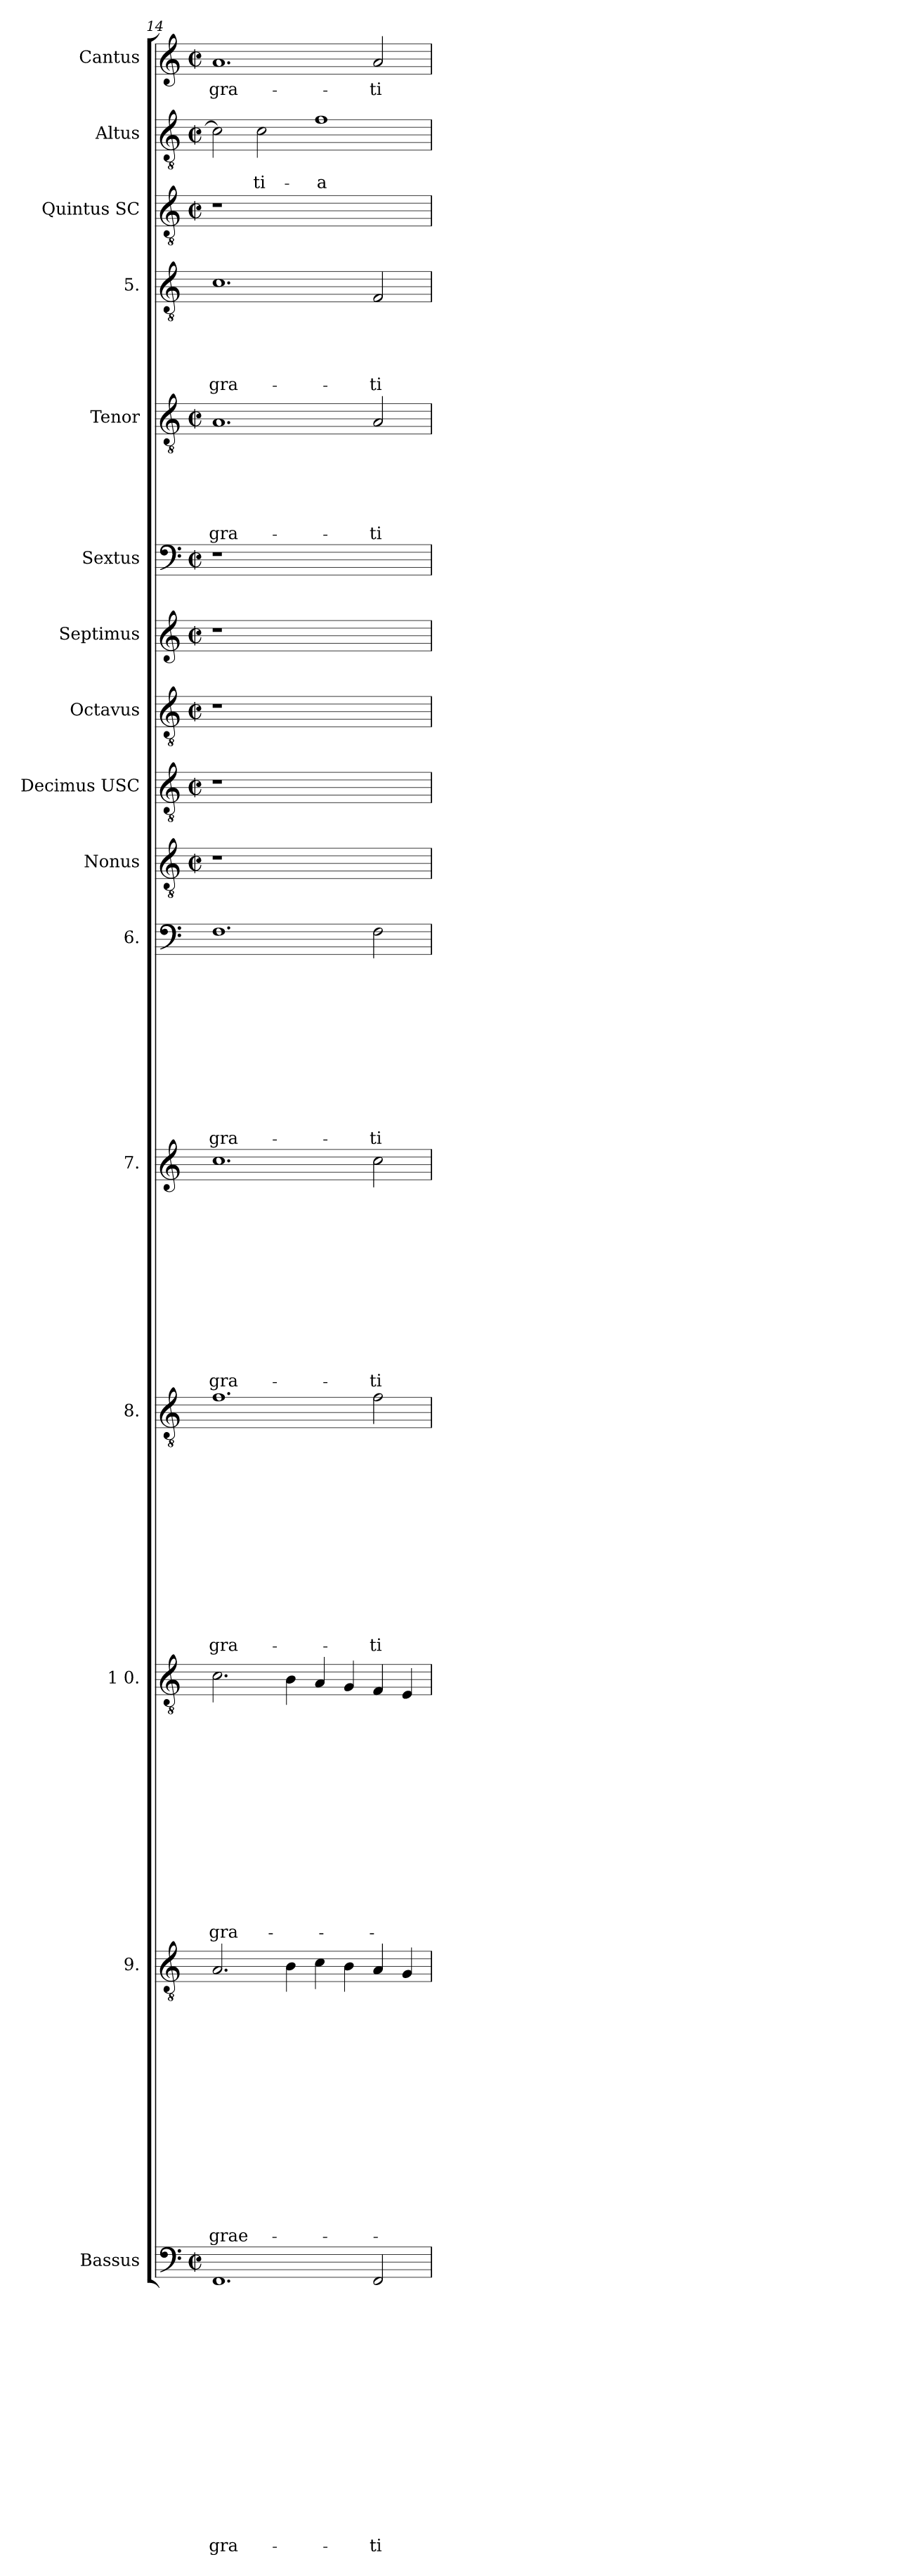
**kern	**text	**text	**text	**text	**text	**text	**text	**text	**text	**text	**text	**text	**text	**text	**text	**text	**kern	**text	**text	**text	**text	**text	**text	**text	**text	**text	**text	**text	**text	**text	**text	**text	**kern	**text	**text	**text	**text	**text	**text	**text	**text	**text	**text	**text	**text	**text	**text	**kern	**text	**text	**text	**text	**text	**text	**text	**text	**text	**text	**text	**text	**text	**kern	**text	**text	**text	**text	**text	**text	**text	**text	**text	**text	**text	**text	**kern	**text	**text	**text	**text	**text	**text	**text	**text	**text	**text	**text	**kern	**kern	**kern	**kern	**kern	**kern	**text	**text	**text	**text	**text	**text	**kern	**text	**text	**text	**text	**text	**kern	**kern	**text	**text	**kern	**text
*part16	*part16	*part16	*part16	*part16	*part16	*part16	*part16	*part16	*part16	*part16	*part16	*part16	*part16	*part16	*part16	*part16	*part15	*part15	*part15	*part15	*part15	*part15	*part15	*part15	*part15	*part15	*part15	*part15	*part15	*part15	*part15	*part15	*part14	*part14	*part14	*part14	*part14	*part14	*part14	*part14	*part14	*part14	*part14	*part14	*part14	*part14	*part14	*part13	*part13	*part13	*part13	*part13	*part13	*part13	*part13	*part13	*part13	*part13	*part13	*part13	*part13	*part12	*part12	*part12	*part12	*part12	*part12	*part12	*part12	*part12	*part12	*part12	*part12	*part12	*part11	*part11	*part11	*part11	*part11	*part11	*part11	*part11	*part11	*part11	*part11	*part11	*part10	*part9	*part8	*part7	*part6	*part5	*part5	*part5	*part5	*part5	*part5	*part5	*part4	*part4	*part4	*part4	*part4	*part4	*part3	*part2	*part2	*part2	*part1	*part1
*staff16	*staff16	*staff16	*staff16	*staff16	*staff16	*staff16	*staff16	*staff16	*staff16	*staff16	*staff16	*staff16	*staff16	*staff16	*staff16	*staff16	*staff15	*staff15	*staff15	*staff15	*staff15	*staff15	*staff15	*staff15	*staff15	*staff15	*staff15	*staff15	*staff15	*staff15	*staff15	*staff15	*staff14	*staff14	*staff14	*staff14	*staff14	*staff14	*staff14	*staff14	*staff14	*staff14	*staff14	*staff14	*staff14	*staff14	*staff14	*staff13	*staff13	*staff13	*staff13	*staff13	*staff13	*staff13	*staff13	*staff13	*staff13	*staff13	*staff13	*staff13	*staff13	*staff12	*staff12	*staff12	*staff12	*staff12	*staff12	*staff12	*staff12	*staff12	*staff12	*staff12	*staff12	*staff12	*staff11	*staff11	*staff11	*staff11	*staff11	*staff11	*staff11	*staff11	*staff11	*staff11	*staff11	*staff11	*staff10	*staff9	*staff8	*staff7	*staff6	*staff5	*staff5	*staff5	*staff5	*staff5	*staff5	*staff5	*staff4	*staff4	*staff4	*staff4	*staff4	*staff4	*staff3	*staff2	*staff2	*staff2	*staff1	*staff1
*I"Bassus	*	*	*	*	*	*	*	*	*	*	*	*	*	*	*	*	*I"9.	*	*	*	*	*	*	*	*	*	*	*	*	*	*	*	*I"1 0.	*	*	*	*	*	*	*	*	*	*	*	*	*	*	*I"8.	*	*	*	*	*	*	*	*	*	*	*	*	*	*I"7.	*	*	*	*	*	*	*	*	*	*	*	*	*I"6.	*	*	*	*	*	*	*	*	*	*	*	*I"Nonus	*I"Decimus USC	*I"Octavus	*I"Septimus	*I"Sextus	*I"Tenor	*	*	*	*	*	*	*I"5.	*	*	*	*	*	*I"Quintus SC	*I"Altus	*	*	*I"Cantus	*
*I'B.	*	*	*	*	*	*	*	*	*	*	*	*	*	*	*	*	*	*	*	*	*	*	*	*	*	*	*	*	*	*	*	*	*	*	*	*	*	*	*	*	*	*	*	*	*	*	*	*	*	*	*	*	*	*	*	*	*	*	*	*	*	*	*	*	*	*	*	*	*	*	*	*	*	*	*	*	*	*	*	*	*	*	*	*	*	*	*	*	*	*	*	*I'T.	*	*	*	*	*	*	*	*	*	*	*	*	*	*I'A.	*	*	*I'C.	*
*clefF4	*	*	*	*	*	*	*	*	*	*	*	*	*	*	*	*	*clefGv2	*	*	*	*	*	*	*	*	*	*	*	*	*	*	*	*clefGv2	*	*	*	*	*	*	*	*	*	*	*	*	*	*	*clefGv2	*	*	*	*	*	*	*	*	*	*	*	*	*	*clefG2	*	*	*	*	*	*	*	*	*	*	*	*	*clefF4	*	*	*	*	*	*	*	*	*	*	*	*clefGv2	*clefGv2	*clefGv2	*clefG2	*clefF4	*clefGv2	*	*	*	*	*	*	*clefGv2	*	*	*	*	*	*clefGv2	*clefGv2	*	*	*clefG2	*
*k[]	*	*	*	*	*	*	*	*	*	*	*	*	*	*	*	*	*k[]	*	*	*	*	*	*	*	*	*	*	*	*	*	*	*	*k[]	*	*	*	*	*	*	*	*	*	*	*	*	*	*	*k[]	*	*	*	*	*	*	*	*	*	*	*	*	*	*k[]	*	*	*	*	*	*	*	*	*	*	*	*	*k[]	*	*	*	*	*	*	*	*	*	*	*	*k[]	*k[]	*k[]	*k[]	*k[]	*k[]	*	*	*	*	*	*	*k[]	*	*	*	*	*	*k[]	*k[]	*	*	*k[]	*
*C:	*	*	*	*	*	*	*	*	*	*	*	*	*	*	*	*	*C:	*	*	*	*	*	*	*	*	*	*	*	*	*	*	*	*C:	*	*	*	*	*	*	*	*	*	*	*	*	*	*	*C:	*	*	*	*	*	*	*	*	*	*	*	*	*	*C:	*	*	*	*	*	*	*	*	*	*	*	*	*C:	*	*	*	*	*	*	*	*	*	*	*	*C:	*C:	*C:	*C:	*C:	*C:	*	*	*	*	*	*	*C:	*	*	*	*	*	*C:	*C:	*	*	*C:	*
*M2/2	*	*	*	*	*	*	*	*	*	*	*	*	*	*	*	*	*	*	*	*	*	*	*	*	*	*	*	*	*	*	*	*	*	*	*	*	*	*	*	*	*	*	*	*	*	*	*	*	*	*	*	*	*	*	*	*	*	*	*	*	*	*	*	*	*	*	*	*	*	*	*	*	*	*	*	*	*	*	*	*	*	*	*	*	*	*	*M2/2	*M2/2	*M2/2	*M2/2	*M2/2	*M2/2	*	*	*	*	*	*	*	*	*	*	*	*	*M2/2	*M2/2	*	*	*M2/2	*
*met(c|)	*	*	*	*	*	*	*	*	*	*	*	*	*	*	*	*	*	*	*	*	*	*	*	*	*	*	*	*	*	*	*	*	*	*	*	*	*	*	*	*	*	*	*	*	*	*	*	*	*	*	*	*	*	*	*	*	*	*	*	*	*	*	*	*	*	*	*	*	*	*	*	*	*	*	*	*	*	*	*	*	*	*	*	*	*	*	*met(c|)	*met(c|)	*met(c|)	*met(c|)	*met(c|)	*met(c|)	*	*	*	*	*	*	*	*	*	*	*	*	*met(c|)	*met(c|)	*	*	*met(c|)	*
=14	=14	=14	=14	=14	=14	=14	=14	=14	=14	=14	=14	=14	=14	=14	=14	=14	=14	=14	=14	=14	=14	=14	=14	=14	=14	=14	=14	=14	=14	=14	=14	=14	=14	=14	=14	=14	=14	=14	=14	=14	=14	=14	=14	=14	=14	=14	=14	=14	=14	=14	=14	=14	=14	=14	=14	=14	=14	=14	=14	=14	=14	=14	=14	=14	=14	=14	=14	=14	=14	=14	=14	=14	=14	=14	=14	=14	=14	=14	=14	=14	=14	=14	=14	=14	=14	=14	=14	=14	=14	=14	=14	=14	=14	=14	=14	=14	=14	=14	=14	=14	=14	=14	=14	=14	=14	=14	=14	=14	=14	=14
!	!	!	!	!	!	!	!	!	!	!	!	!	!	!	!	!LO:LY:b	!	!	!	!	!	!	!	!	!	!	!	!	!	!	!	!LO:LY:b	!	!	!	!	!	!	!	!	!	!	!	!	!	!	!LO:LY:b	!	!	!	!	!	!	!	!	!	!	!	!	!	!LO:LY:b	!	!	!	!	!	!	!	!	!	!	!	!	!LO:LY:b	!	!	!	!	!	!	!	!	!	!	!	!LO:LY:b	!	!	!	!	!	!	!	!	!	!	!	!LO:LY:b	!	!	!	!	!	!LO:LY:b	!	!	!	!	!	!LO:LY:b
1.FF	.	.	.	.	.	.	.	.	.	.	.	.	.	.	.	gra-	2.A/	.	.	.	.	.	.	.	.	.	.	.	.	.	.	grae-	2.c\	.	.	.	.	.	.	.	.	.	.	.	.	.	gra-	1.f	.	.	.	.	.	.	.	.	.	.	.	.	gra-	1.cc	.	.	.	.	.	.	.	.	.	.	.	gra-	1.F	.	.	.	.	.	.	.	.	.	.	gra-	1r	1r	1r	1r	1r	1.A	.	.	.	.	.	gra-	1.c	.	.	.	.	gra-	1r	2c\]	.	.	1.a	gra-
!	!	!	!	!	!	!	!	!	!	!	!	!	!	!	!	!	!	!	!	!	!	!	!	!	!	!	!	!	!	!	!	!	!	!	!	!	!	!	!	!	!	!	!	!	!	!	!	!	!	!	!	!	!	!	!	!	!	!	!	!	!	!	!	!	!	!	!	!	!	!	!	!	!	!	!	!	!	!	!	!	!	!	!	!	!	!	!	!	!	!	!	!	!	!	!	!	!	!	!	!	!	!	!	!	!	!	!	!LO:LY:b	!	!
.	.	.	.	.	.	.	.	.	.	.	.	.	.	.	.	.	.	.	.	.	.	.	.	.	.	.	.	.	.	.	.	.	.	.	.	.	.	.	.	.	.	.	.	.	.	.	.	.	.	.	.	.	.	.	.	.	.	.	.	.	.	.	.	.	.	.	.	.	.	.	.	.	.	.	.	.	.	.	.	.	.	.	.	.	.	.	.	.	.	.	.	.	.	.	.	.	.	.	.	.	.	.	.	.	.	2c\	.	-ti-	.	.
.	.	.	.	.	.	.	.	.	.	.	.	.	.	.	.	.	4B\	.	.	.	.	.	.	.	.	.	.	.	.	.	.	.	4B\	.	.	.	.	.	.	.	.	.	.	.	.	.	.	.	.	.	.	.	.	.	.	.	.	.	.	.	.	.	.	.	.	.	.	.	.	.	.	.	.	.	.	.	.	.	.	.	.	.	.	.	.	.	.	.	.	.	.	.	.	.	.	.	.	.	.	.	.	.	.	.	.	.	.	.	.	.
!	!	!	!	!	!	!	!	!	!	!	!	!	!	!	!	!	!	!	!	!	!	!	!	!	!	!	!	!	!	!	!	!	!	!	!	!	!	!	!	!	!	!	!	!	!	!	!	!	!	!	!	!	!	!	!	!	!	!	!	!	!	!	!	!	!	!	!	!	!	!	!	!	!	!	!	!	!	!	!	!	!	!	!	!	!	!	!	!	!	!	!	!	!	!	!	!	!	!	!	!	!	!	!	!	!	!	!	!LO:LY:b:rj	!	!
.	.	.	.	.	.	.	.	.	.	.	.	.	.	.	.	.	4c\	.	.	.	.	.	.	.	.	.	.	.	.	.	.	.	4A/	.	.	.	.	.	.	.	.	.	.	.	.	.	.	.	.	.	.	.	.	.	.	.	.	.	.	.	.	.	.	.	.	.	.	.	.	.	.	.	.	.	.	.	.	.	.	.	.	.	.	.	.	.	1ryy	1ryy	1ryy	1ryy	1ryy	.	.	.	.	.	.	.	.	.	.	.	.	.	1ryy	1f	.	-a	.	.
.	.	.	.	.	.	.	.	.	.	.	.	.	.	.	.	.	4B\	.	.	.	.	.	.	.	.	.	.	.	.	.	.	.	4G/	.	.	.	.	.	.	.	.	.	.	.	.	.	.	.	.	.	.	.	.	.	.	.	.	.	.	.	.	.	.	.	.	.	.	.	.	.	.	.	.	.	.	.	.	.	.	.	.	.	.	.	.	.	.	.	.	.	.	.	.	.	.	.	.	.	.	.	.	.	.	.	.	.	.	.	.	.
!	!	!	!	!	!	!	!	!	!	!	!	!	!	!	!	!LO:LY:b	!	!	!	!	!	!	!	!	!	!	!	!	!	!	!	!	!	!	!	!	!	!	!	!	!	!	!	!	!	!	!	!	!	!	!	!	!	!	!	!	!	!	!	!	!LO:LY:b	!	!	!	!	!	!	!	!	!	!	!	!	!LO:LY:b	!	!	!	!	!	!	!	!	!	!	!	!LO:LY:b	!	!	!	!	!	!	!	!	!	!	!	!LO:LY:b	!	!	!	!	!	!LO:LY:b	!	!	!	!	!	!LO:LY:b
2FF/	.	.	.	.	.	.	.	.	.	.	.	.	.	.	.	-ti-	4A/	.	.	.	.	.	.	.	.	.	.	.	.	.	.	.	4F/	.	.	.	.	.	.	.	.	.	.	.	.	.	.	2f\	.	.	.	.	.	.	.	.	.	.	.	.	-ti-	2cc\	.	.	.	.	.	.	.	.	.	.	.	-ti-	2F\	.	.	.	.	.	.	.	.	.	.	-ti-	.	.	.	.	.	2A/	.	.	.	.	.	-ti-	2F/	.	.	.	.	-ti-	.	.	.	.	2a/	-ti-
.	.	.	.	.	.	.	.	.	.	.	.	.	.	.	.	.	4G/	.	.	.	.	.	.	.	.	.	.	.	.	.	.	.	4E/	.	.	.	.	.	.	.	.	.	.	.	.	.	.	.	.	.	.	.	.	.	.	.	.	.	.	.	.	.	.	.	.	.	.	.	.	.	.	.	.	.	.	.	.	.	.	.	.	.	.	.	.	.	.	.	.	.	.	.	.	.	.	.	.	.	.	.	.	.	.	.	.	.	.	.	.	.
=	=	=	=	=	=	=	=	=	=	=	=	=	=	=	=	=	=	=	=	=	=	=	=	=	=	=	=	=	=	=	=	=	=	=	=	=	=	=	=	=	=	=	=	=	=	=	=	=	=	=	=	=	=	=	=	=	=	=	=	=	=	=	=	=	=	=	=	=	=	=	=	=	=	=	=	=	=	=	=	=	=	=	=	=	=	=	=	=	=	=	=	=	=	=	=	=	=	=	=	=	=	=	=	=	=	=	=	=	=	=
*-	*-	*-	*-	*-	*-	*-	*-	*-	*-	*-	*-	*-	*-	*-	*-	*-	*-	*-	*-	*-	*-	*-	*-	*-	*-	*-	*-	*-	*-	*-	*-	*-	*-	*-	*-	*-	*-	*-	*-	*-	*-	*-	*-	*-	*-	*-	*-	*-	*-	*-	*-	*-	*-	*-	*-	*-	*-	*-	*-	*-	*-	*-	*-	*-	*-	*-	*-	*-	*-	*-	*-	*-	*-	*-	*-	*-	*-	*-	*-	*-	*-	*-	*-	*-	*-	*-	*-	*-	*-	*-	*-	*-	*-	*-	*-	*-	*-	*-	*-	*-	*-	*-	*-	*-	*-	*-	*-	*-	*-	*-
